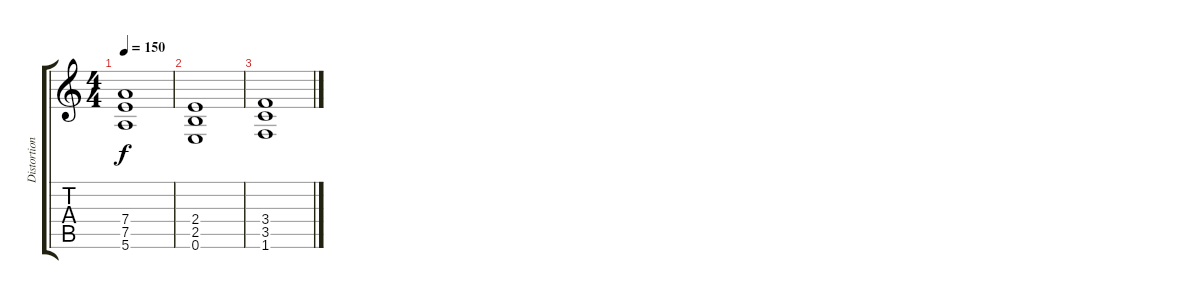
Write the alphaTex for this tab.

\track ("Distortion Guitar 2" "Distortion") {instrument distortionguitar}
\staff {score tabs}
\tuning (E4 B3 G3 D3 A2 E2) {hide}
\ts (4 4)
\tempo 150
\clef g2
\ks c
(7.4 7.5 5.6).1{dy f} |
(2.4 2.5 0.6).1 |
(3.4 3.5 1.6).1
